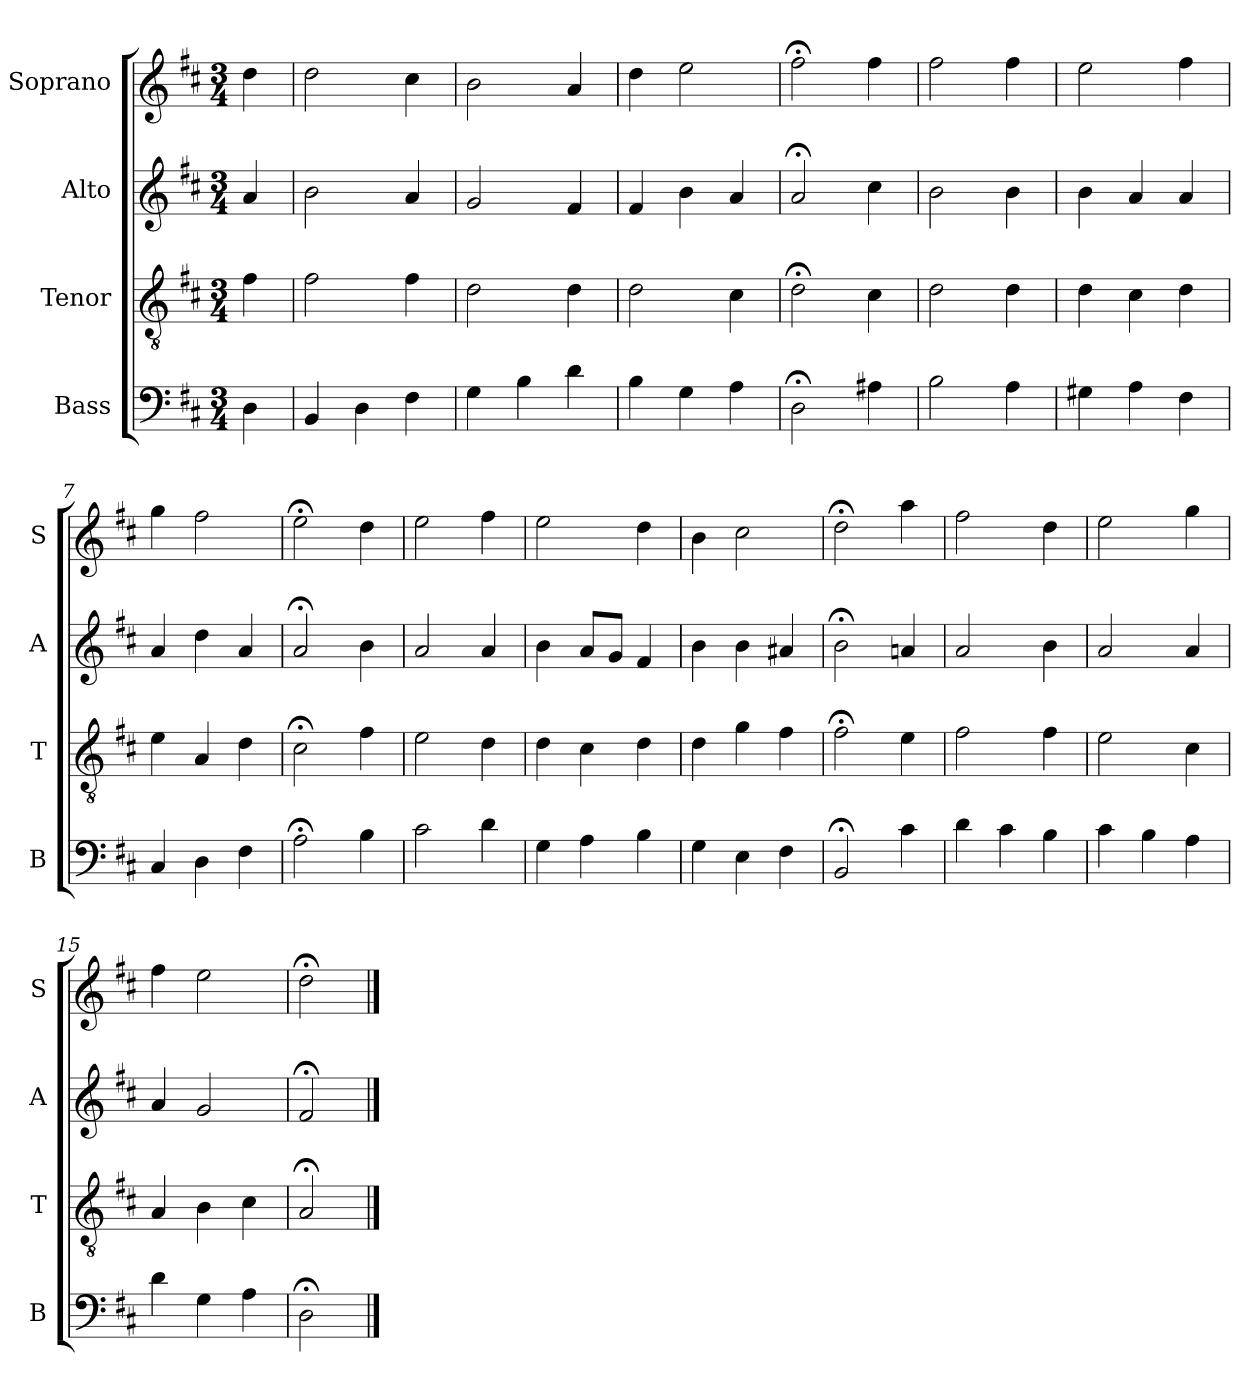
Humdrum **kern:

**kern	**kern	**kern	**kern
*part4	*part3	*part2	*part1
*staff4	*staff3	*staff2	*staff1
*I"Bass	*I"Tenor	*I"Alto	*I"Soprano
*I'B	*I'T	*I'A	*I'S
*clefF4	*clefGv2	*clefG2	*clefG2
*k[f#c#]	*k[f#c#]	*k[f#c#]	*k[f#c#]
*D:	*D:	*D:	*D:
*M3/4	*M3/4	*M3/4	*M3/4
*MM100	*MM100	*MM100	*MM100
=	=	=	=
4D	4f#	4a	4dd
=1	=1	=1	=1
4BB	2f#	2b	2dd
4D	.	.	.
4F#	4f#	4a	4cc#
=2	=2	=2	=2
4G	2d	2g	2b
4B	.	.	.
4d	4d	4f#	4a
=3	=3	=3	=3
4B	2d	4f#	4dd
4G	.	4b	2ee
4A	4c#	4a	.
=4	=4	=4	=4
2D;<	2d;<	2a;<	2ff#;<
4A#X	4c#	4cc#	4ff#
=5	=5	=5	=5
2B	2d	2b	2ff#
4A	4d	4b	4ff#
=6	=6	=6	=6
4G#X	4d	4b	2ee
4A	4c#	4a	.
4F#	4d	4a	4ff#
=7	=7	=7	=7
4C#	4e	4a	4gg
4D	4A	4dd	2ff#
4F#	4d	4a	.
=8	=8	=8	=8
2A;<	2c#;<	2a;<	2ee;<
4B	4f#	4b	4dd
=9	=9	=9	=9
2c#	2e	2a	2ee
4d	4d	4a	4ff#
=10	=10	=10	=10
4G	4d	4b	2ee
4A	4c#	8aL	.
.	.	8gJ	.
4B	4d	4f#	4dd
=11	=11	=11	=11
4G	4d	4b	4b
4E	4g	4b	2cc#
4F#	4f#	4a#X	.
=12	=12	=12	=12
2BB;<	2f#;<	2b;<	2dd;<
4c#	4e	4an	4aa
=13	=13	=13	=13
4d	2f#	2a	2ff#
4c#	.	.	.
4B	4f#	4b	4dd
=14	=14	=14	=14
4c#	2e	2a	2ee
4B	.	.	.
4A	4c#	4a	4gg
=15	=15	=15	=15
4d	4A	4a	4ff#
4G	4B	2g	2ee
4A	4c#	.	.
=16	=16	=16	=16
2D;<	2A;<	2f#;<	2dd;<
==	==	==	==
*-	*-	*-	*-
